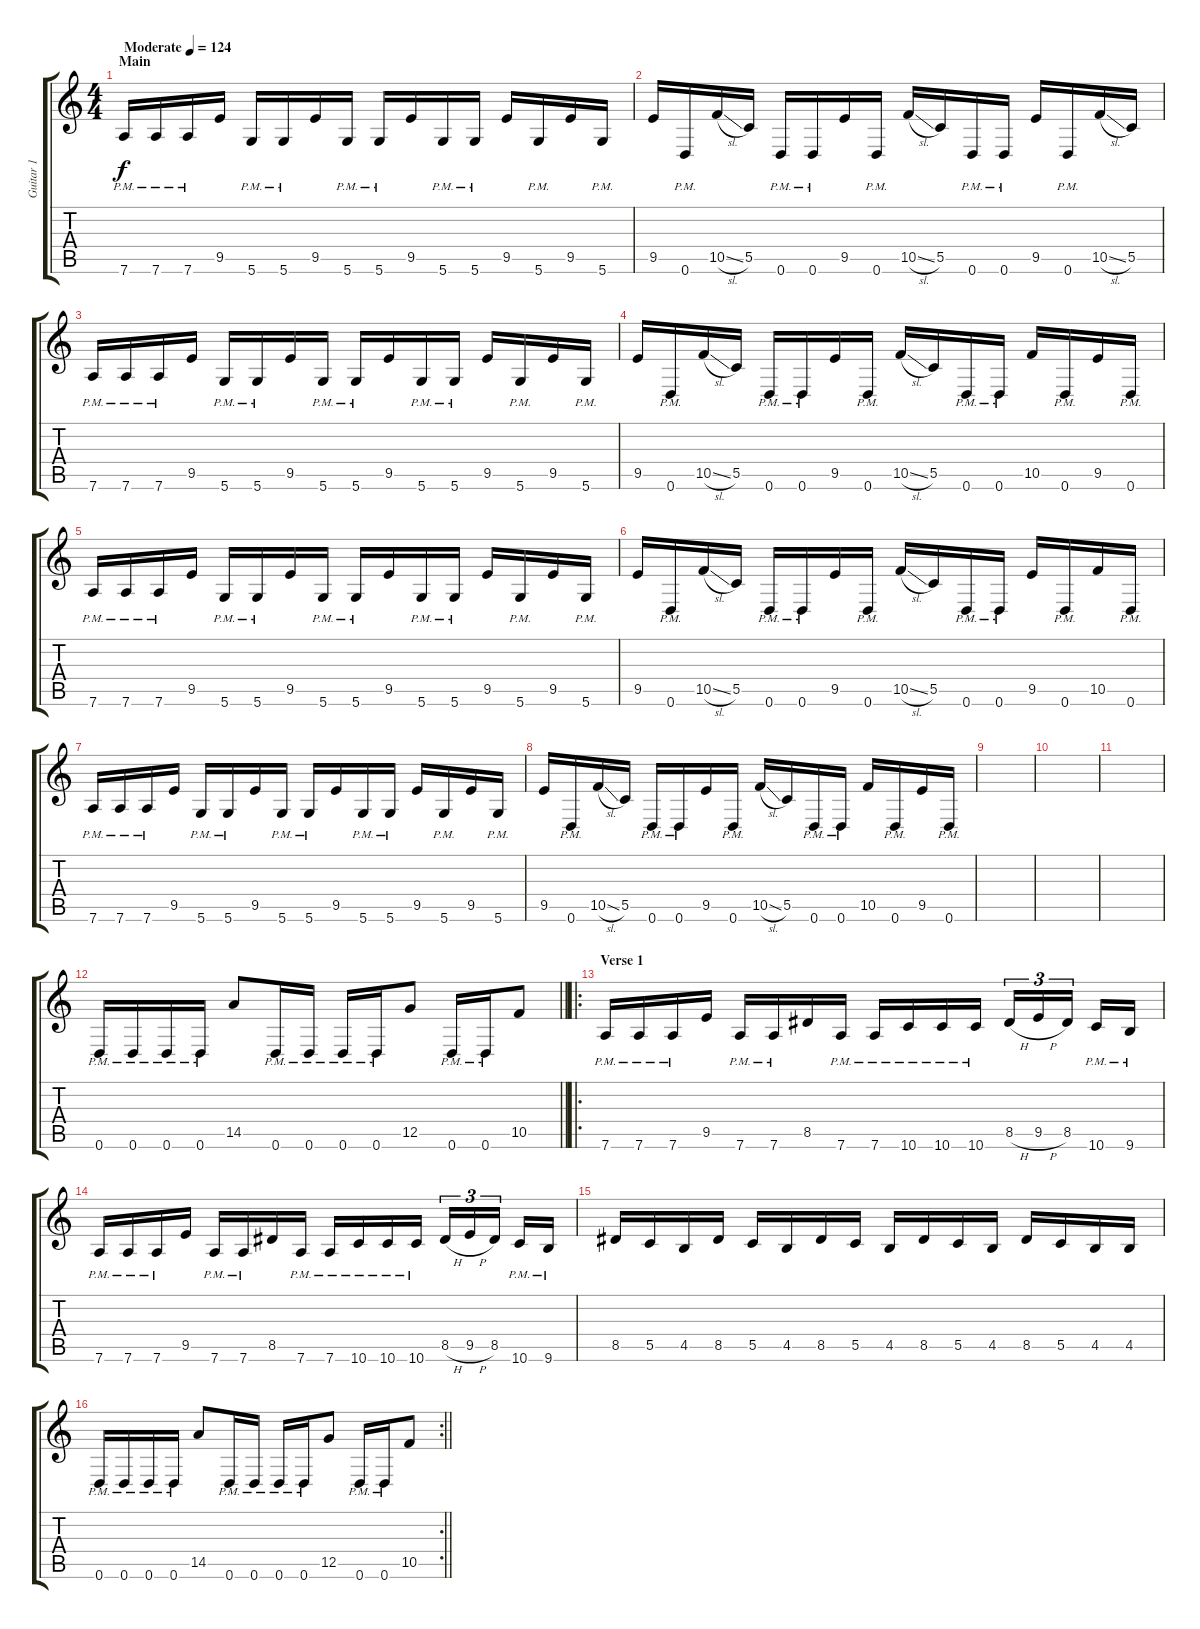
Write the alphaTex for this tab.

\track ("Guitar 1" "Guitar 1") {instrument distortionguitar}
\staff {score tabs}
\tuning (D4 A3 F3 C3 G2 D2) {hide}
\ts (4 4)
\section ("" "Main")
\tempo (124 "Moderate")
\clef g2
\ks c
7.6{pm}.16{dy f instrument distortionguitar} 7.6{pm}.16 7.6{pm}.16 9.5.16 5.6{pm}.16 5.6{pm}.16 9.5.16 5.6{pm}.16 5.6{pm}.16 9.5.16 5.6{pm}.16 5.6{pm}.16 9.5.16 5.6{pm}.16 9.5.16 5.6{pm}.16 |
9.5.16 0.6{pm}.16 10.5{sl}.16 5.5.16 0.6{pm}.16 0.6{pm}.16 9.5.16 0.6{pm}.16 10.5{sl}.16 5.5.16 0.6{pm}.16 0.6{pm}.16 9.5.16 0.6{pm}.16 10.5{sl}.16 5.5.16 |
7.6{pm}.16 7.6{pm}.16 7.6{pm}.16 9.5.16 5.6{pm}.16 5.6{pm}.16 9.5.16 5.6{pm}.16 5.6{pm}.16 9.5.16 5.6{pm}.16 5.6{pm}.16 9.5.16 5.6{pm}.16 9.5.16 5.6{pm}.16 |
9.5.16 0.6{pm}.16 10.5{sl}.16 5.5.16 0.6{pm}.16 0.6{pm}.16 9.5.16 0.6{pm}.16 10.5{sl}.16 5.5.16 0.6{pm}.16 0.6{pm}.16 10.5.16 0.6{pm}.16 9.5.16 0.6{pm}.16 |
7.6{pm}.16 7.6{pm}.16 7.6{pm}.16 9.5.16 5.6{pm}.16 5.6{pm}.16 9.5.16 5.6{pm}.16 5.6{pm}.16 9.5.16 5.6{pm}.16 5.6{pm}.16 9.5.16 5.6{pm}.16 9.5.16 5.6{pm}.16 |
9.5.16 0.6{pm}.16 10.5{sl}.16 5.5.16 0.6{pm}.16 0.6{pm}.16 9.5.16 0.6{pm}.16 10.5{sl}.16 5.5.16 0.6{pm}.16 0.6{pm}.16 9.5.16 0.6{pm}.16 10.5.16 0.6{pm}.16 |
7.6{pm}.16 7.6{pm}.16 7.6{pm}.16 9.5.16 5.6{pm}.16 5.6{pm}.16 9.5.16 5.6{pm}.16 5.6{pm}.16 9.5.16 5.6{pm}.16 5.6{pm}.16 9.5.16 5.6{pm}.16 9.5.16 5.6{pm}.16 |
9.5.16 0.6{pm}.16 10.5{sl}.16 5.5.16 0.6{pm}.16 0.6{pm}.16 9.5.16 0.6{pm}.16 10.5{sl}.16 5.5.16 0.6{pm}.16 0.6{pm}.16 10.5.16 0.6{pm}.16 9.5.16 0.6{pm}.16 |
|
|
|
\barLineRight lightlight
0.6{pm}.16 0.6{pm}.16 0.6{pm}.16 0.6{pm}.16 14.5.8 0.6{pm}.16 0.6{pm}.16 0.6{pm}.16 0.6{pm}.16 12.5.8 0.6{pm}.16 0.6{pm}.16 10.5.8 |
\ro
\section ("" "Verse 1")
7.6{pm}.16 7.6{pm}.16 7.6{pm}.16 9.5.16 7.6{pm}.16 7.6{pm}.16 8.5.16 7.6{pm}.16 7.6{pm}.16 10.6{pm}.16 10.6{pm}.16 10.6{pm}.16 8.5{h}.16{tu (3 2)} 9.5{h}.16{tu (3 2)} 8.5.16{tu (3 2) beam splitsecondary} 10.6{pm}.16 9.6{pm}.16 |
7.6{pm}.16 7.6{pm}.16 7.6{pm}.16 9.5.16 7.6{pm}.16 7.6{pm}.16 8.5.16 7.6{pm}.16 7.6{pm}.16 10.6{pm}.16 10.6{pm}.16 10.6{pm}.16 8.5{h}.16{tu (3 2)} 9.5{h}.16{tu (3 2)} 8.5.16{tu (3 2) beam splitsecondary} 10.6{pm}.16 9.6{pm}.16 |
8.5.16 5.5.16 4.5.16 8.5.16 5.5.16 4.5.16 8.5.16 5.5.16 4.5.16 8.5.16 5.5.16 4.5.16 8.5.16 5.5.16 4.5.16 4.5.16 |
\rc 2
\barLineRight lightlight
0.6{pm}.16 0.6{pm}.16 0.6{pm}.16 0.6{pm}.16 14.5.8 0.6{pm}.16 0.6{pm}.16 0.6{pm}.16 0.6{pm}.16 12.5.8 0.6{pm}.16 0.6{pm}.16 10.5.8
